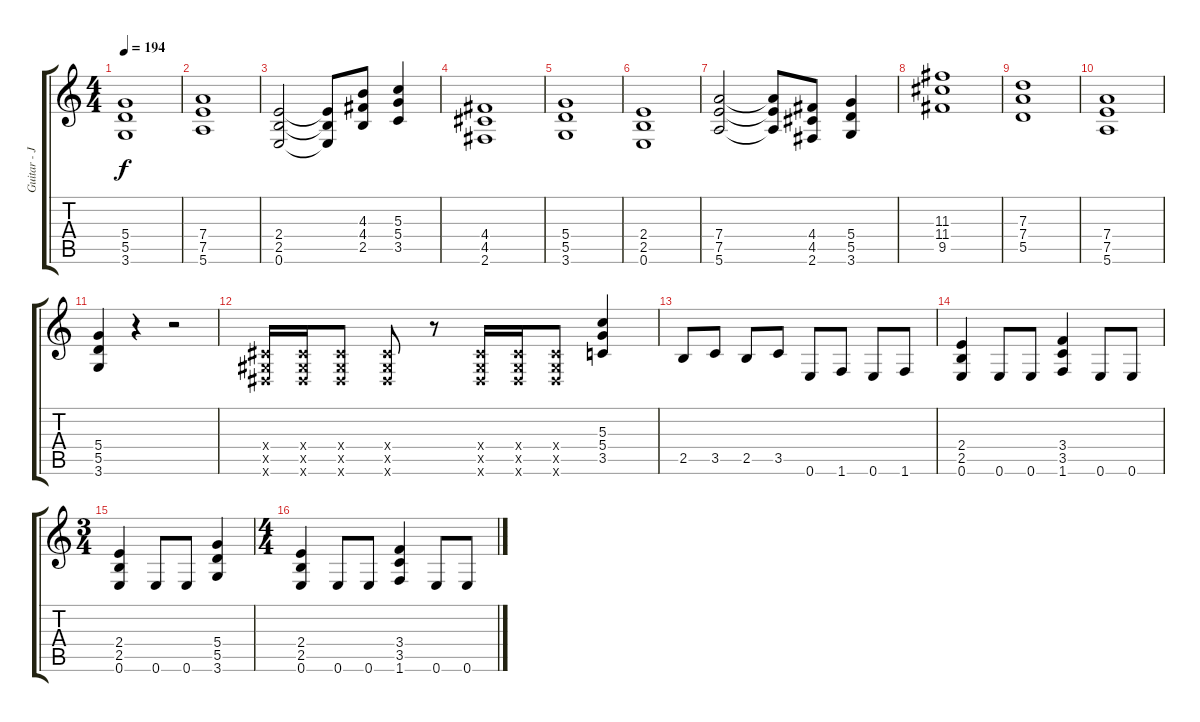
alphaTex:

\track ("Guitar - James" "Guitar - J") {instrument distortionguitar}
\staff {score tabs}
\tuning (E4 B3 G3 D3 A2 E2) {hide}
\ts (4 4)
\tempo 194
\clef g2
\ks c
(5.4 5.5 3.6).1{dy f} |
(7.4 7.5 5.6).1 |
(2.4 2.5 0.6).2 (2.4{t} 2.5{t} 0.6{t}).8 (4.3 4.4 2.5).8 (5.3 5.4 3.5).4 |
(4.4 4.5 2.6).1 |
(5.4 5.5 3.6).1 |
(2.4 2.5 0.6).1 |
(7.4 7.5 5.6).2 (7.4{t} 7.5{t} 5.6{t}).8 (4.4 4.5 2.6).8 (5.4 5.5 3.6).4 |
(11.3 11.4 9.5).1 |
(7.3 7.4 5.5).1 |
(7.4 7.5 5.6).1 |
(5.4 5.5 3.6).4 r.4 r.2 |
(-1.4{x} -1.5{x} -1.6{x}).16 (-1.4{x} -1.5{x} -1.6{x}).16 (-1.4{x} -1.5{x} -1.6{x}).8 (-1.4{x} -1.5{x} -1.6{x}).8 r.8 (-1.4{x} -1.5{x} -1.6{x}).16 (-1.4{x} -1.5{x} -1.6{x}).16 (-1.4{x} -1.5{x} -1.6{x}).8 (5.3 5.4 3.5).4 |
2.5.8 3.5.8 2.5.8 3.5.8 0.6.8 1.6.8 0.6.8 1.6.8 |
(2.4 2.5 0.6).4 0.6.8 0.6.8 (3.4 3.5 1.6).4 0.6.8 0.6.8 |
\ts (3 4)
(2.4 2.5 0.6).4 0.6.8 0.6.8 (5.4 5.5 3.6).4 |
\ts (4 4)
(2.4 2.5 0.6).4 0.6.8 0.6.8 (3.4 3.5 1.6).4 0.6.8 0.6.8
